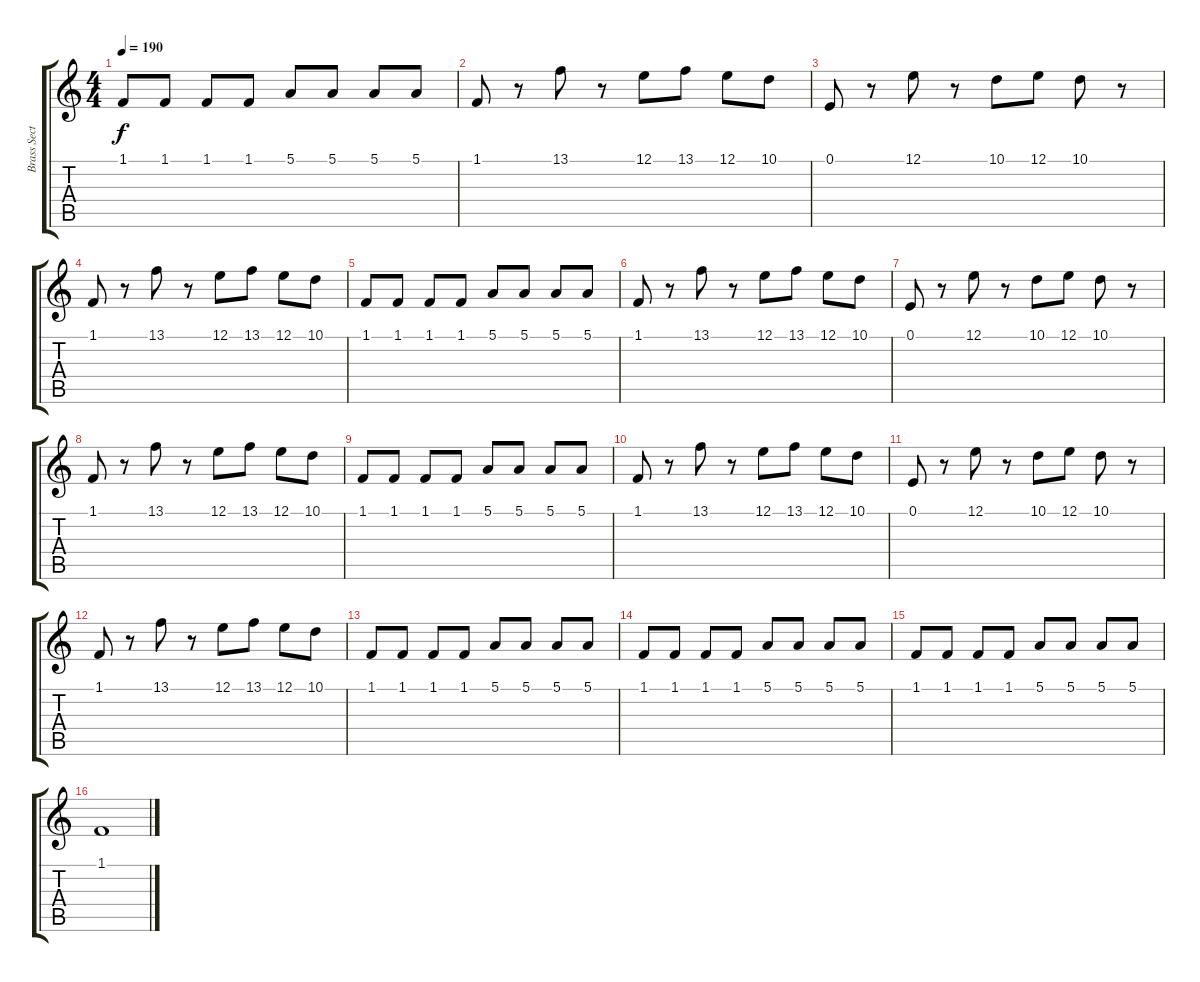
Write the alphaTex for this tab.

\track ("Brass Section" "Brass Sect") {instrument brasssection}
\staff {score tabs}
\tuning (E4 B3 G3 D3 A2 E2) {hide}
\ts (4 4)
\tempo 190
\clef g2
\ks c
1.1.8{dy f} 1.1.8 1.1.8 1.1.8 5.1.8 5.1.8 5.1.8 5.1.8 |
1.1.8 r.8 13.1.8 r.8 12.1.8 13.1.8 12.1.8 10.1.8 |
0.1.8 r.8 12.1.8 r.8 10.1.8 12.1.8 10.1.8 r.8 |
1.1.8 r.8 13.1.8 r.8 12.1.8 13.1.8 12.1.8 10.1.8 |
1.1.8 1.1.8 1.1.8 1.1.8 5.1.8 5.1.8 5.1.8 5.1.8 |
1.1.8 r.8 13.1.8 r.8 12.1.8 13.1.8 12.1.8 10.1.8 |
0.1.8 r.8 12.1.8 r.8 10.1.8 12.1.8 10.1.8 r.8 |
1.1.8 r.8 13.1.8 r.8 12.1.8 13.1.8 12.1.8 10.1.8 |
1.1.8 1.1.8 1.1.8 1.1.8 5.1.8 5.1.8 5.1.8 5.1.8 |
1.1.8 r.8 13.1.8 r.8 12.1.8 13.1.8 12.1.8 10.1.8 |
0.1.8 r.8 12.1.8 r.8 10.1.8 12.1.8 10.1.8 r.8 |
1.1.8 r.8 13.1.8 r.8 12.1.8 13.1.8 12.1.8 10.1.8 |
1.1.8 1.1.8 1.1.8 1.1.8 5.1.8 5.1.8 5.1.8 5.1.8 |
1.1.8 1.1.8 1.1.8 1.1.8 5.1.8 5.1.8 5.1.8 5.1.8 |
1.1.8 1.1.8 1.1.8 1.1.8 5.1.8 5.1.8 5.1.8 5.1.8 |
1.1.1
